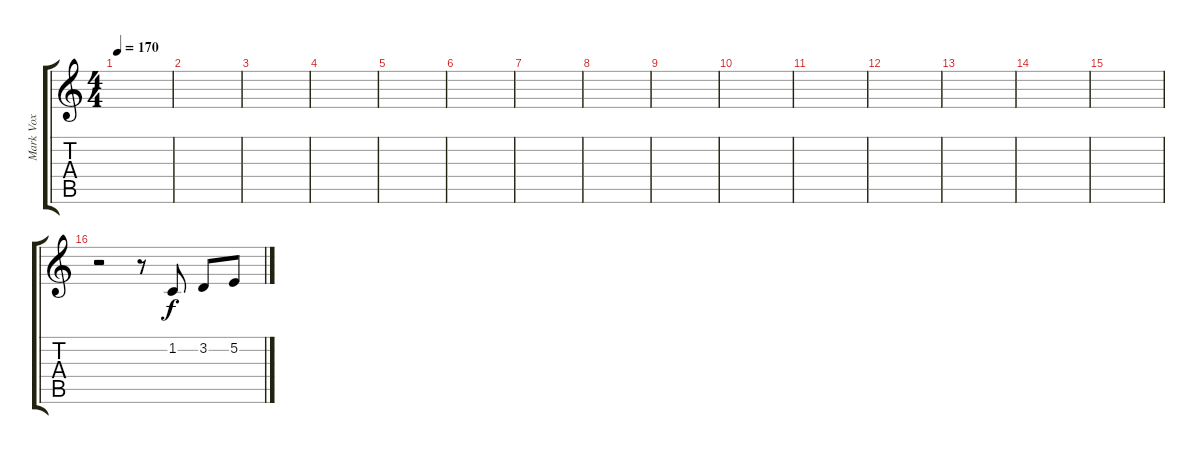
\track ("Mark Vox" "Mark Vox") {instrument electricgrandpiano}
\staff {score tabs}
\tuning (E4 B3 G3 D3 A2 E2) {hide}
\ts (4 4)
\tempo 170
\clef g2
\ks c
|
|
|
|
|
|
|
|
|
|
|
|
|
|
|
r.2 r.8 1.2.8 3.2.8 5.2.8
